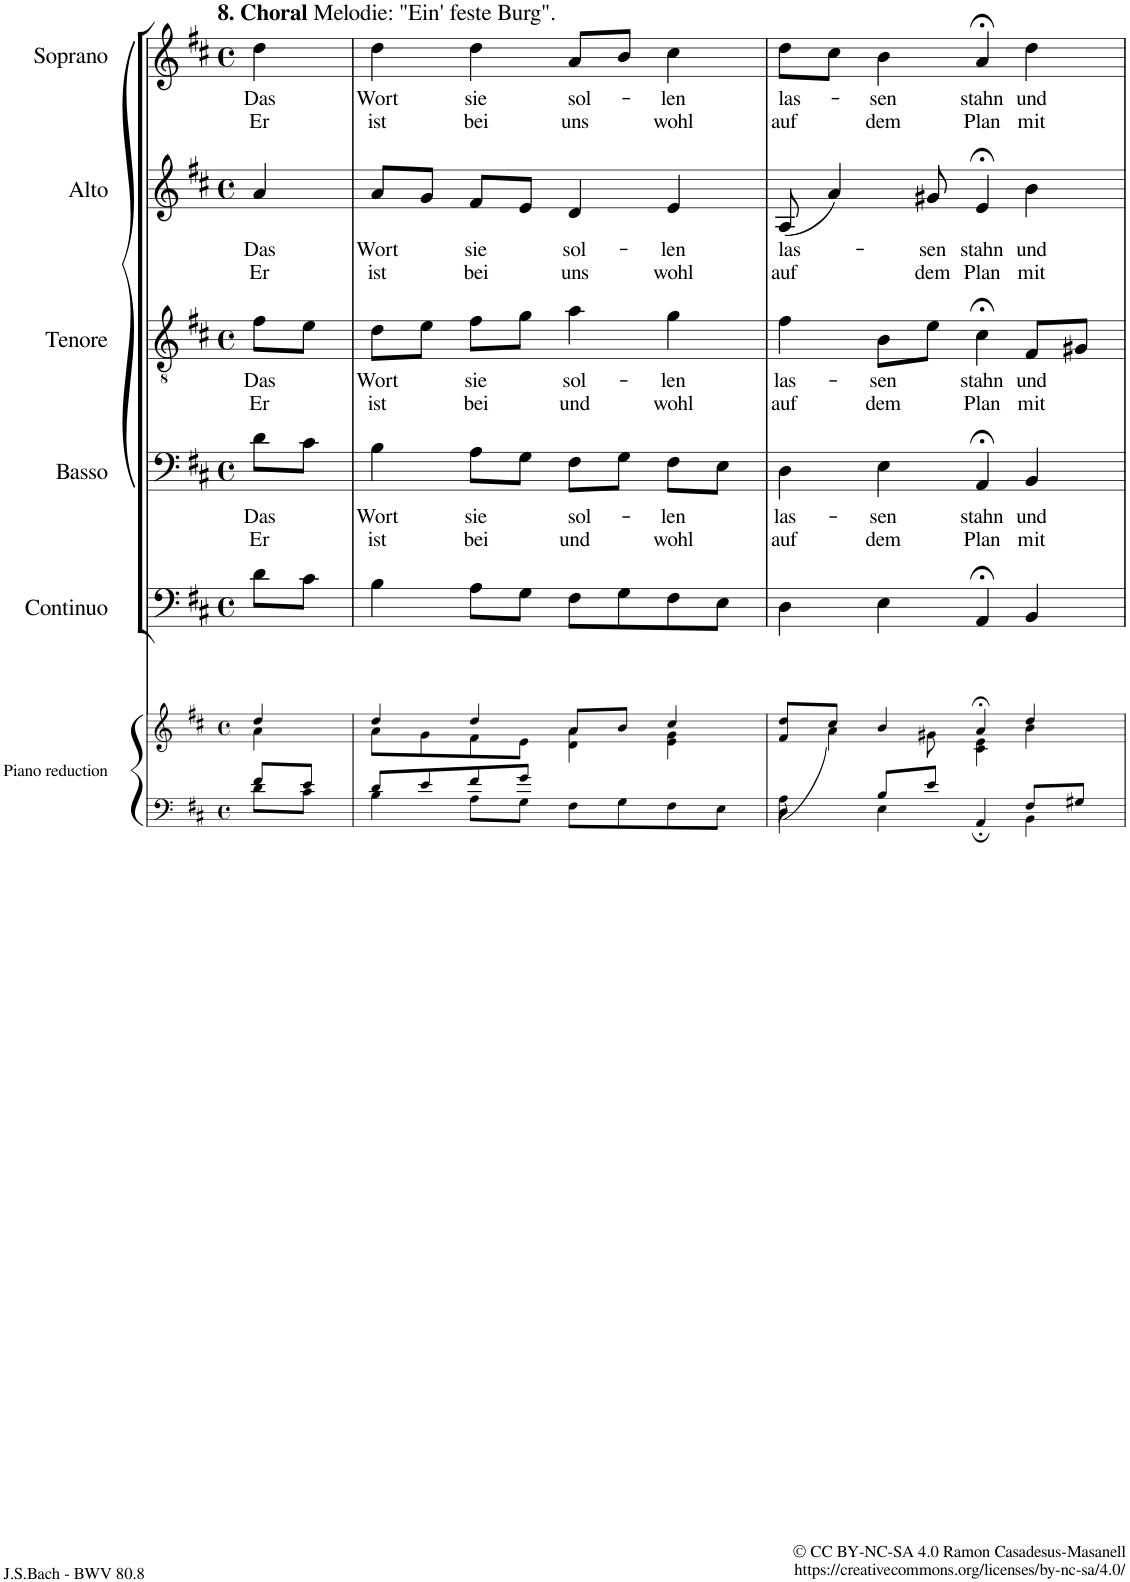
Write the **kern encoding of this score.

**kern	**kern	**kern	**kern	**text	**text	**kern	**text	**text	**kern	**text	**text	**kern	**text	**text
*part6	*part6	*part5	*part4	*part4	*part4	*part3	*part3	*part3	*part2	*part2	*part2	*part1	*part1	*part1
*staff7	*staff6	*staff5	*staff4	*staff4	*staff4	*staff3	*staff3	*staff3	*staff2	*staff2	*staff2	*staff1	*staff1	*staff1
*I"Piano reduction	*	*I"Continuo	*I"Basso	*	*	*I"Tenore	*	*	*I"Alto	*	*	*I"Soprano	*	*
*I'Pno	*	*	*	*	*	*	*	*	*	*	*	*	*	*
*stria5	*stria5	*	*	*	*	*	*	*	*	*	*	*	*	*
*clefF4	*clefG2	*clefF4	*clefF4	*	*	*clefGv2	*	*	*clefG2	*	*	*clefG2	*	*
*k[f#c#]	*k[f#c#]	*k[f#c#]	*k[f#c#]	*	*	*k[f#c#]	*	*	*k[f#c#]	*	*	*k[f#c#]	*	*
*M4/4	*M4/4	*M4/4	*M4/4	*	*	*M4/4	*	*	*M4/4	*	*	*M4/4	*	*
*met(c)	*met(c)	*met(c)	*met(c)	*	*	*met(c)	*	*	*met(c)	*	*	*met(c)	*	*
=1	=1	=1	=1	=1	=1	=1	=1	=1	=1	=1	=1	=1	=1	=1
*^	*^	*	*	*	*	*	*	*	*	*	*	*	*	*
!	!	!	!	!	!	!	!	!	!	!	!	!	!	!LO:TX:a:B:t=8. Choral	!	!
!	!	!	!	!	!	!	!	!	!	!	!	!	!	!LO:TX:a:t=Melodie&colon; "Ein' feste Burg".	!	!
!	!	!	!	!	!	!LO:LY:b	!LO:LY:b	!	!LO:LY:b	!LO:LY:b	!	!LO:LY:b	!LO:LY:b	!	!LO:LY:b	!LO:LY:b
8f#/L	8d\L	4dd/	4a\	8d\L	8d\L	Das	Er	8f#\L	Das	Er	4a/	Das	Er	4dd\	Das	Er
8e/J	8c#\J	.	.	8c#\J	8c#\J	.	.	8e\J	.	.	.	.	.	.	.	.
=2	=2	=2	=2	=2	=2	=2	=2	=2	=2	=2	=2	=2	=2	=2	=2	=2
!	!	!	!	!	!	!LO:LY:b	!LO:LY:b	!	!LO:LY:b	!LO:LY:b	!	!LO:LY:b	!LO:LY:b	!	!LO:LY:b	!LO:LY:b
8d/L	4B\	4dd/	8a\L	4B\	4B\	Wort	ist	8d\L	Wort	ist	8a/L	Wort	ist	4dd\	Wort	ist
8e/	.	.	8g\	.	.	.	.	8e\J	.	.	8g/J	.	.	.	.	.
!	!	!	!	!	!	!LO:LY:b	!LO:LY:b	!	!LO:LY:b	!LO:LY:b	!	!LO:LY:b	!LO:LY:b	!	!LO:LY:b	!LO:LY:b
8f#/	8A\L	4dd/	8f#\	8A\L	8A\L	sie	bei	8f#\L	sie	bei	8f#/L	sie	bei	4dd\	sie	bei
8g/J	8G\J	.	8e\J	8G\J	8G\J	.	.	8g\J	.	.	8e/J	.	.	.	.	.
!	!	!	!	!	!	!LO:LY:b	!LO:LY:b	!	!LO:LY:b	!LO:LY:b	!	!LO:LY:b	!LO:LY:b	!	!LO:LY:b	!LO:LY:b
2ryy	8F#\L	8a/L	4d\ 4a\	8F#\L	8F#\L	sol-	und	4a\	sol-	und	4d/	sol-	uns	8a/L	sol-	uns
.	8G\	8b/J	.	8G\	8G\J	.	.	.	.	.	.	.	.	8b/J	.	.
!	!	!	!	!	!	!LO:LY:b	!LO:LY:b	!	!LO:LY:b	!LO:LY:b	!	!LO:LY:b	!LO:LY:b	!	!LO:LY:b	!LO:LY:b
.	8F#\	4cc#/	4e\ 4g\	8F#\	8F#\L	-len	wohl	4g\	-len	wohl	4e/	-len	wohl	4cc#\	-len	wohl
.	8E\J	.	.	8E\J	8E\J	.	.	.	.	.	.	.	.	.	.	.
=3	=3	=3	=3	=3	=3	=3	=3	=3	=3	=3	=3	=3	=3	=3	=3	=3
*	*^	*	*^	*	*	*	*	*	*	*	*	*	*	*	*	*
!	!	!	!	!	!	!	!	!LO:LY:b	!LO:LY:b	!	!LO:LY:b	!LO:LY:b	!	!LO:LY:b	!LO:LY:b	!	!LO:LY:b	!LO:LY:b
(<8A\	4ryy	4D\	8dd/L	8ryy	4f#/	4D\	4D\	las-	auf	4f#\	las-	auf	(8A/	las-	auf	8dd\L	las-	auf
2..ryy	.	.	8cc#/J	4a\)	.	.	.	.	.	.	.	.	4a/)	.	.	8cc#\J	.	.
!	!	!	!	!	!	!	!	!LO:LY:b	!LO:LY:b	!	!LO:LY:b	!LO:LY:b	!	!	!	!	!LO:LY:b	!LO:LY:b
.	8B/L	4E\	4b/	.	2.ryy	4E\	4E\	-sen	dem	8B\L	-sen	dem	.	.	.	4b\	-sen	dem
!	!	!	!	!	!	!	!	!	!	!	!	!	!	!LO:LY:b	!LO:LY:b	!	!	!
.	8e/J	.	.	8g#X\	.	.	.	.	.	8e\J	.	.	8g#X/	-sen	dem	.	.	.
!	!	!	!	!	!	!	!	!LO:LY:b	!LO:LY:b	!	!LO:LY:b	!LO:LY:b	!	!LO:LY:b	!LO:LY:b	!	!LO:LY:b	!LO:LY:b
.	4AA;/	4ryy	4a;</	4c#\ 4e\	.	4AA;</	4AA;</	stahn	Plan	4c#;<\	stahn	Plan	4e;</	stahn	Plan	4a;</	stahn	Plan
!	!	!	!	!	!	!	!	!LO:LY:b	!LO:LY:b	!	!LO:LY:b	!LO:LY:b	!	!LO:LY:b	!LO:LY:b	!	!LO:LY:b	!LO:LY:b
.	8F#/L	4BB\	4dd/	4b\	.	4BB/	4BB/	und	mit	8F#/L	und	mit	4b\	und	mit	4dd\	und	mit
.	8G#X/J	.	.	.	.	.	.	.	.	8G#X/J	.	.	.	.	.	.	.	.
*v	*v	*v	*	*	*	*	*	*	*	*	*	*	*	*	*	*	*	*
*	*v	*v	*v	*	*	*	*	*	*	*	*	*	*	*	*	*
=	=	=	=	=	=	=	=	=	=	=	=	=	=	=
*-	*-	*-	*-	*-	*-	*-	*-	*-	*-	*-	*-	*-	*-	*-
